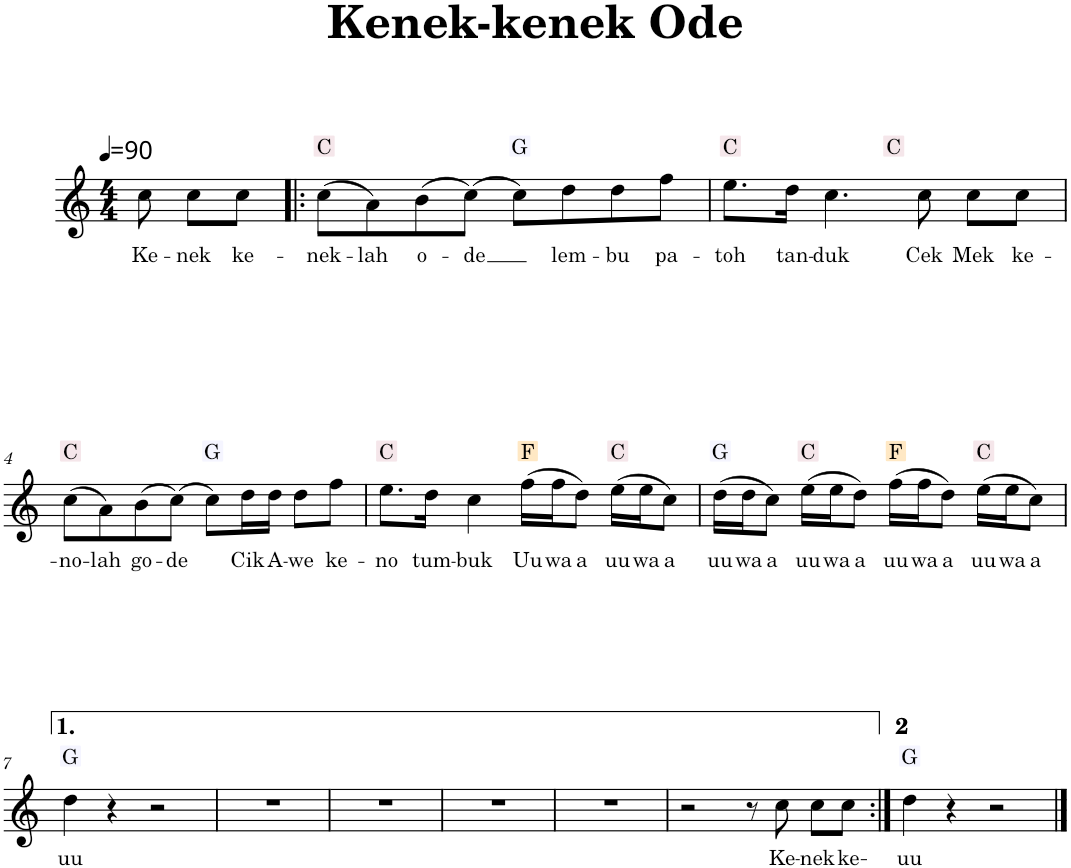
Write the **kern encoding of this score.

**kern	**text	**harte
*part1	*part1	*part1
*staff1	*staff1	*
*clefG2	*	*
*k[]	*	*
*M4/4	*	*
*MM90	*	*
=1	=1	=1
!	!LO:LY:b	!
8cc\	Ke-	.
!	!LO:LY:b	!
8cc\L	-nek	.
!	!LO:LY:b	!
8cc\J	ke-	.
=2!|:	=2!|:	=2!|:
!	!LO:LY:b	!
(8cc\L	-nek-	C:maj
!	!LO:LY:b	!
8a\)	-lah	.
!	!LO:LY:b	!
(8b\	o-	.
!	!LO:LY:b	!
(8cc\J)	-de	.
8cc\L)	.	G:maj
!	!LO:LY:b	!
8dd\	lem-	.
!	!LO:LY:b	!
8dd\	-bu	.
!	!LO:LY:b	!
8ff\J	pa-	.
=3	=3	=3
!	!LO:LY:b	!
*^	*	*
8.ee\L	2ryy	-toh	C:maj
!	!	!LO:LY:b	!
16dd\Jk	.	tan-	.
!	!	!LO:LY:b	!
4.cc\	.	-duk	.
.	2ryy	.	C:maj
!	!	!LO:LY:b	!
8cc\	.	Cek	.
!	!	!LO:LY:b	!
8cc\L	.	Mek	.
!	!	!LO:LY:b	!
8cc\J	.	ke-	.
!!LO:LB:g=z	!!
=4	=4	=4	=4
!	!	!LO:LY:b	!
*v	*v	*	*
(8cc\L	-no-	C:maj
!	!LO:LY:b	!
8a\)	-lah	.
!	!LO:LY:b	!
(8b\	go-	.
!	!LO:LY:b	!
(8cc\J)	-de	.
8cc\L)	.	G:maj
!	!LO:LY:b	!
16dd\L	Cik	.
!	!LO:LY:b	!
16dd\JJ	A-	.
!	!LO:LY:b	!
8dd\L	-we	.
!	!LO:LY:b	!
8ff\J	ke-	.
=5	=5	=5
!	!LO:LY:b	!
8.ee\L	-no	C:maj
!	!LO:LY:b	!
16dd\Jk	tum-	.
!	!LO:LY:b	!
4cc\	-buk	.
!	!LO:LY:b	!
(16ff\LL	Uu	F:maj
!	!LO:LY:b	!
16ff\J	wa	.
!	!LO:LY:b	!
8dd\J)	a	.
!	!LO:LY:b	!
(16ee\LL	uu	C:maj
!	!LO:LY:b	!
16ee\J	wa	.
!	!LO:LY:b	!
8cc\J)	a	.
=6	=6	=6
!	!LO:LY:b	!
(16dd\LL	uu	G:maj
!	!LO:LY:b	!
16dd\J	wa	.
!	!LO:LY:b	!
8cc\J)	a	.
!	!LO:LY:b	!
(16ee\LL	uu	C:maj
!	!LO:LY:b	!
16ee\J	wa	.
!	!LO:LY:b	!
8dd\J)	a	.
!	!LO:LY:b	!
(16ff\LL	uu	F:maj
!	!LO:LY:b	!
16ff\J	wa	.
!	!LO:LY:b	!
8dd\J)	a	.
!	!LO:LY:b	!
(16ee\LL	uu	C:maj
!	!LO:LY:b	!
16ee\J	wa	.
!	!LO:LY:b	!
8cc\J)	a	.
!!LO:LB:g=z
=7	=7	=7
!	!LO:LY:b	!
4dd\	uu	G:maj
4r	.	.
2r	.	.
=8	=8	=8
1r	.	.
=9	=9	=9
1r	.	.
=10	=10	=10
1r	.	.
=11	=11	=11
1r	.	.
=12	=12	=12
2r	.	.
8r	.	.
!	!LO:LY:b	!
8cc\	Ke-	.
!	!LO:LY:b	!
8cc\L	-nek	.
!	!LO:LY:b	!
8cc\J	ke-	.
=13:|!	=13:|!	=13:|!
!	!LO:LY:b	!
4dd\	uu	G:maj
4r	.	.
2r	.	.
==	==	==
*-	*-	*-
